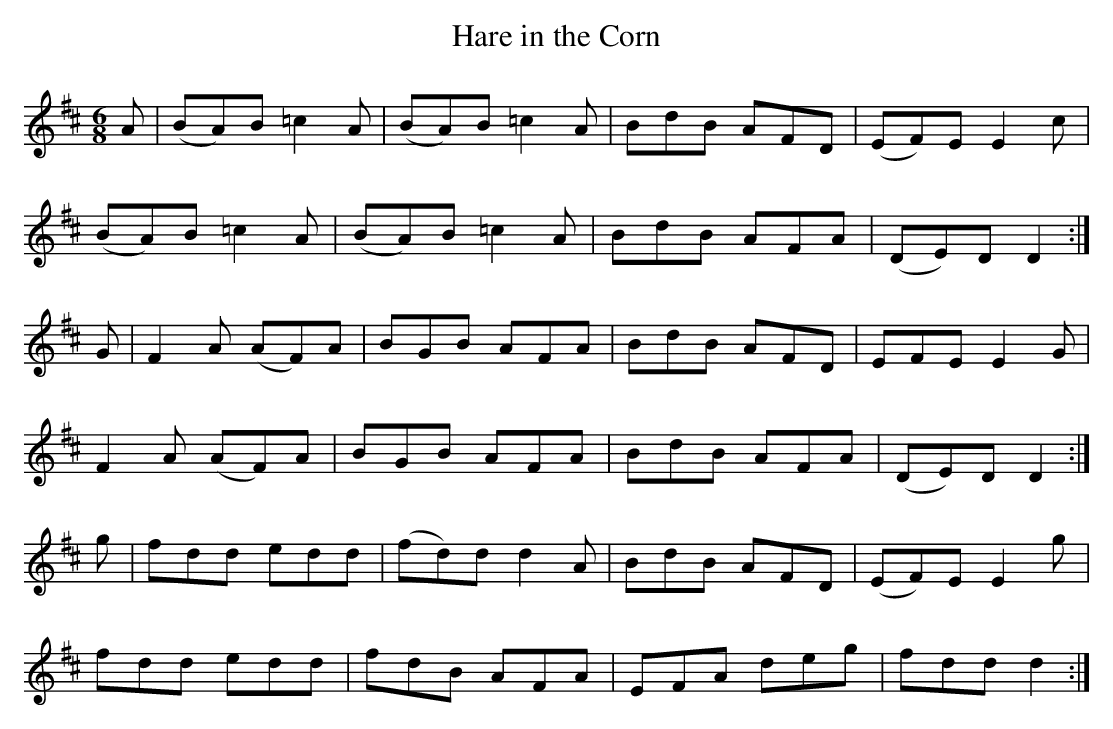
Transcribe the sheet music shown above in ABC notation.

X:1
T:Hare in the Corn
M:6/8
L:1/8
K:DS:From Ryan's Mammoth Collection
A|(BA)B =c2A|(BA)B =c2A|BdB AFD|(EF)E E2c|!
(BA)B =c2A|(BA)B =c2A|BdB AFA|(DE)D D2:|]!
G|F2A (AF)A|BGB AFA|BdB AFD|EFE E2G|!
F2A (AF)A|BGB AFA|BdB AFA|(DE)D D2:|!
g|fdd edd|(fd)d d2A|BdB AFD|(EF)E E2g|!
fdd edd|fdB AFA|EFA deg|fdd d2:|]!
